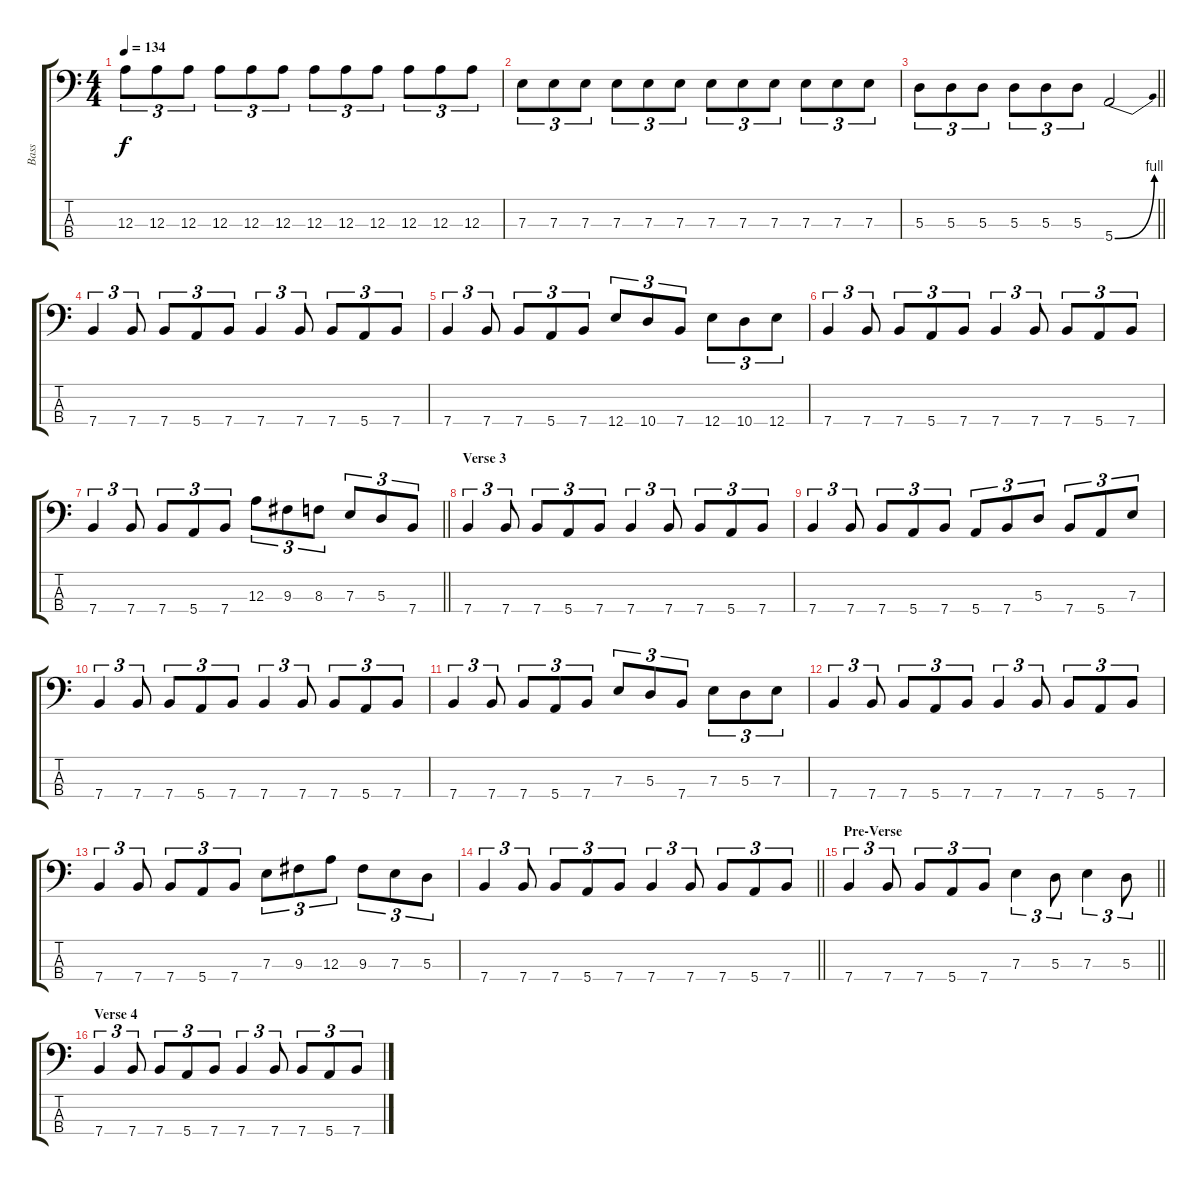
\track ("Bass" "Bass") {instrument electricbassfinger}
\staff {score tabs}
\tuning (G2 D2 A1 E1) {hide}
\ts (4 4)
\tempo 134
\clef f4
\ks c
12.3.8{tu (3 2) dy f} 12.3.8{tu (3 2)} 12.3.8{tu (3 2)} 12.3.8{tu (3 2)} 12.3.8{tu (3 2)} 12.3.8{tu (3 2)} 12.3.8{tu (3 2)} 12.3.8{tu (3 2)} 12.3.8{tu (3 2)} 12.3.8{tu (3 2)} 12.3.8{tu (3 2)} 12.3.8{tu (3 2)} |
7.3.8{tu (3 2)} 7.3.8{tu (3 2)} 7.3.8{tu (3 2)} 7.3.8{tu (3 2)} 7.3.8{tu (3 2)} 7.3.8{tu (3 2)} 7.3.8{tu (3 2)} 7.3.8{tu (3 2)} 7.3.8{tu (3 2)} 7.3.8{tu (3 2)} 7.3.8{tu (3 2)} 7.3.8{tu (3 2)} |
\barLineRight lightlight
5.3.8{tu (3 2)} 5.3.8{tu (3 2)} 5.3.8{tu (3 2)} 5.3.8{tu (3 2)} 5.3.8{tu (3 2)} 5.3.8{tu (3 2)} 5.4{be (bend 0 0 60 4)}.2 |
7.4.4{tu (3 2)} 7.4.8{tu (3 2)} 7.4.8{tu (3 2)} 5.4.8{tu (3 2)} 7.4.8{tu (3 2)} 7.4.4{tu (3 2)} 7.4.8{tu (3 2)} 7.4.8{tu (3 2)} 5.4.8{tu (3 2)} 7.4.8{tu (3 2)} |
7.4.4{tu (3 2)} 7.4.8{tu (3 2)} 7.4.8{tu (3 2)} 5.4.8{tu (3 2)} 7.4.8{tu (3 2)} 12.4.8{tu (3 2)} 10.4.8{tu (3 2)} 7.4.8{tu (3 2)} 12.4.8{tu (3 2)} 10.4.8{tu (3 2)} 12.4.8{tu (3 2)} |
7.4.4{tu (3 2)} 7.4.8{tu (3 2)} 7.4.8{tu (3 2)} 5.4.8{tu (3 2)} 7.4.8{tu (3 2)} 7.4.4{tu (3 2)} 7.4.8{tu (3 2)} 7.4.8{tu (3 2)} 5.4.8{tu (3 2)} 7.4.8{tu (3 2)} |
\barLineRight lightlight
7.4.4{tu (3 2)} 7.4.8{tu (3 2)} 7.4.8{tu (3 2)} 5.4.8{tu (3 2)} 7.4.8{tu (3 2)} 12.3.8{tu (3 2)} 9.3.8{tu (3 2)} 8.3.8{tu (3 2)} 7.3.8{tu (3 2)} 5.3.8{tu (3 2)} 7.4.8{tu (3 2)} |
\section ("" "Verse 3")
7.4.4{tu (3 2)} 7.4.8{tu (3 2)} 7.4.8{tu (3 2)} 5.4.8{tu (3 2)} 7.4.8{tu (3 2)} 7.4.4{tu (3 2)} 7.4.8{tu (3 2)} 7.4.8{tu (3 2)} 5.4.8{tu (3 2)} 7.4.8{tu (3 2)} |
7.4.4{tu (3 2)} 7.4.8{tu (3 2)} 7.4.8{tu (3 2)} 5.4.8{tu (3 2)} 7.4.8{tu (3 2)} 5.4.8{tu (3 2)} 7.4.8{tu (3 2)} 5.3.8{tu (3 2)} 7.4.8{tu (3 2)} 5.4.8{tu (3 2)} 7.3.8{tu (3 2)} |
7.4.4{tu (3 2)} 7.4.8{tu (3 2)} 7.4.8{tu (3 2)} 5.4.8{tu (3 2)} 7.4.8{tu (3 2)} 7.4.4{tu (3 2)} 7.4.8{tu (3 2)} 7.4.8{tu (3 2)} 5.4.8{tu (3 2)} 7.4.8{tu (3 2)} |
7.4.4{tu (3 2)} 7.4.8{tu (3 2)} 7.4.8{tu (3 2)} 5.4.8{tu (3 2)} 7.4.8{tu (3 2)} 7.3.8{tu (3 2)} 5.3.8{tu (3 2)} 7.4.8{tu (3 2)} 7.3.8{tu (3 2)} 5.3.8{tu (3 2)} 7.3.8{tu (3 2)} |
7.4.4{tu (3 2)} 7.4.8{tu (3 2)} 7.4.8{tu (3 2)} 5.4.8{tu (3 2)} 7.4.8{tu (3 2)} 7.4.4{tu (3 2)} 7.4.8{tu (3 2)} 7.4.8{tu (3 2)} 5.4.8{tu (3 2)} 7.4.8{tu (3 2)} |
7.4.4{tu (3 2)} 7.4.8{tu (3 2)} 7.4.8{tu (3 2)} 5.4.8{tu (3 2)} 7.4.8{tu (3 2)} 7.3.8{tu (3 2)} 9.3.8{tu (3 2)} 12.3.8{tu (3 2)} 9.3.8{tu (3 2)} 7.3.8{tu (3 2)} 5.3.8{tu (3 2)} |
\barLineRight lightlight
7.4.4{tu (3 2)} 7.4.8{tu (3 2)} 7.4.8{tu (3 2)} 5.4.8{tu (3 2)} 7.4.8{tu (3 2)} 7.4.4{tu (3 2)} 7.4.8{tu (3 2)} 7.4.8{tu (3 2)} 5.4.8{tu (3 2)} 7.4.8{tu (3 2)} |
\section ("" "Pre-Verse")
\barLineRight lightlight
7.4.4{tu (3 2)} 7.4.8{tu (3 2)} 7.4.8{tu (3 2)} 5.4.8{tu (3 2)} 7.4.8{tu (3 2)} 7.3.4{tu (3 2)} 5.3.8{tu (3 2)} 7.3.4{tu (3 2)} 5.3.8{tu (3 2)} |
\section ("" "Verse 4")
7.4.4{tu (3 2)} 7.4.8{tu (3 2)} 7.4.8{tu (3 2)} 5.4.8{tu (3 2)} 7.4.8{tu (3 2)} 7.4.4{tu (3 2)} 7.4.8{tu (3 2)} 7.4.8{tu (3 2)} 5.4.8{tu (3 2)} 7.4.8{tu (3 2)}
